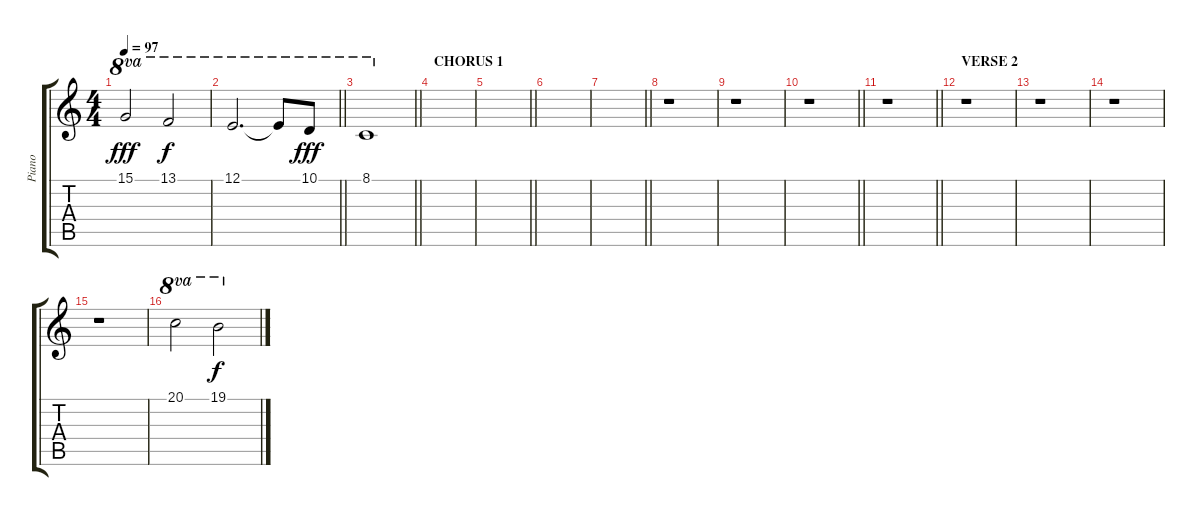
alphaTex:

\track ("Piano" "Piano") {instrument acousticgrandpiano}
\staff {score tabs}
\tuning (E4 B3 G3 D3 A2 E2) {hide}
\ts (4 4)
\tempo 97
\clef g2
\ks c
15.1.2{ot 8va dy fff} 13.1.2{ot 8va dy f} |
\barLineRight lightlight
12.1.2{d ot 8va} 12.1{t}.8{ot 8va} 10.1.8{ot 8va dy fff} |
\barLineRight lightlight
8.1.1{ot 8va} |
\section ("" "CHORUS 1")
|
\barLineRight lightlight
|
|
\barLineRight lightlight
|
r.1 |
r.1 |
\barLineRight lightlight
r.1 |
\barLineRight lightlight
r.1 |
\section ("" "VERSE 2")
r.1 |
r.1 |
r.1 |
r.1 |
20.1.2{ot 8va} 19.1.2{ot 8va dy f}
